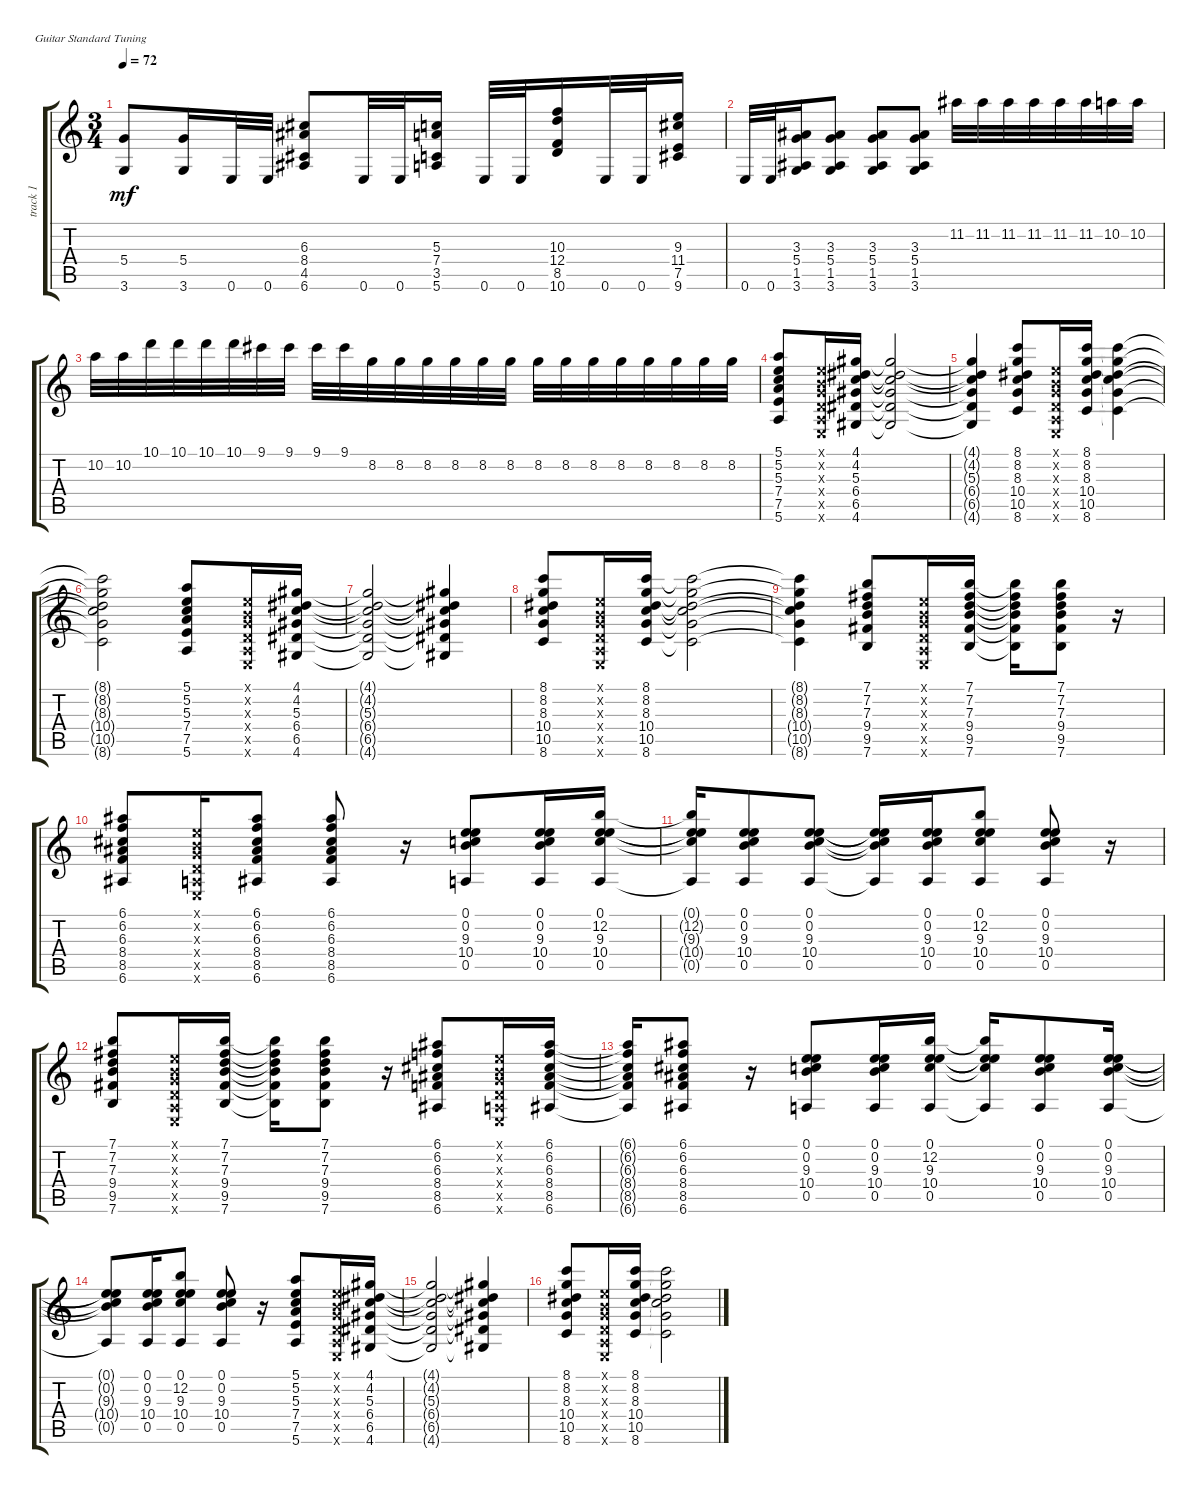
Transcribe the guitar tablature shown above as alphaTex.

\defaultSystemsLayout 4
\track ("SteelGuitar" "track 1") {instrument acousticguitarsteel}
\staff {score tabs}
\tuning (E4 B3 G3 D3 A2 E2)
\ts (3 4)
\tempo 72
\clef g2
\ks c
(3.6 5.4).8{dy mf} (3.6 5.4).16 0.6.32 0.6.32 (6.6 8.4 6.3 4.5).8 0.6.32 0.6.32 (5.6 7.4 3.5 5.3).16 0.6.32 0.6.32 (10.6 12.4 10.3 8.5).16 0.6.32 0.6.32 (9.6 11.4 7.5 9.3).16 |
0.6.32 0.6.32 (3.6 5.4 3.3 1.5).16 (3.6 5.4 3.3 1.5).8 (3.6 5.4 3.3 1.5).8 (3.6 5.4 3.3 1.5).8 11.2.32 11.2.32 11.2.32 11.2.32 11.2.32 11.2.32 10.2.32 10.2.32 |
10.2.32 10.2.32 10.1.32 10.1.32 10.1.32 10.1.32 9.1.32 9.1.32 9.1.32 9.1.32 8.2.32 8.2.32 8.2.32 8.2.32 8.2.32 8.2.32 8.2.32 8.2.32 8.2.32 8.2.32 8.2.32 8.2.32 8.2.32 8.2.32 |
(5.6 7.4 7.5 5.3 5.2 5.1).8 (0.1{x} 0.2{x} 0.3{x} 0.4{x} 0.5{x} 0.6{x}).16 (4.6 6.5 6.4 5.3 4.2 4.1).16 (4.6{t} 6.5{t} 6.4{t} 5.3{t} 4.2{t} 4.1{t}).2 |
(4.6{t} 6.5{t} 6.4{t} 5.3{t} 4.2{t} 4.1{t}).4 (8.1 8.2 8.3 10.4 10.5 8.6).8 (0.6{x} 0.5{x} 0.4{x} 0.3{x} 0.2{x} 0.1{x}).16 (8.6 10.5 10.4 8.3 8.2 8.1).16 (8.1{t} 8.2{t} 8.3{t} 10.4{t} 10.5{t} 8.6{t}).4 |
(8.1{t} 8.2{t} 8.3{t} 10.4{t} 10.5{t} 8.6{t}).2 (5.6 7.4 7.5 5.3 5.2 5.1).8 (0.1{x} 0.2{x} 0.3{x} 0.4{x} 0.5{x} 0.6{x}).16 (4.6 6.5 6.4 5.3 4.2 4.1).16 |
(4.6{t} 6.5{t} 6.4{t} 5.3{t} 4.2{t} 4.1{t}).2 (4.6{t} 6.5{t} 6.4{t} 5.3{t} 4.2{t} 4.1{t}).4 |
(8.1 8.2 8.3 10.4 10.5 8.6).8 (0.6{x} 0.5{x} 0.4{x} 0.3{x} 0.2{x} 0.1{x}).16 (8.6 10.5 10.4 8.3 8.2 8.1).16 (8.1{t} 8.2{t} 8.3{t} 10.4{t} 10.5{t} 8.6{t}).2 |
(8.1{t} 8.2{t} 8.3{t} 10.4{t} 10.5{t} 8.6{t}).4 (7.1 7.2 7.3 9.4 9.5 7.6).8 (0.6{x} 0.5{x} 0.4{x} 0.3{x} 0.2{x} 0.1{x}).16 (7.6 9.5 9.4 7.3 7.2 7.1).16 (7.6{t} 9.5{t} 9.4{t} 7.3{t} 7.2{t} 7.1{t}).16 (7.1 7.2 7.3 9.4 9.5 7.6).8 r.16 |
(6.1 6.2 6.3 8.4 8.5 6.6).8 (0.6{x} 0.5{x} 0.4{x} 0.3{x} 0.2{x} 0.1{x}).16 (6.6 8.5 8.4 6.3 6.2 6.1).8 (6.1 6.2 6.3 8.4 8.5 6.6).8 r.16 (0.5 10.4 9.3 0.2 0.1).8 (0.5 10.4 9.3 0.2 0.1).16 (0.5 10.4 9.3 12.2 0.1).16 |
(0.1{t} 12.2{t} 9.3{t} 10.4{t} 0.5{t}).16 (0.1 0.2 9.3 10.4 0.5).8 (0.5 10.4 9.3 0.2 0.1).8 (0.1{t} 0.2{t} 9.3{t} 10.4{t} 0.5{t}).16 (0.1 0.2 9.3 10.4 0.5).16 (0.1 12.2 9.3 10.4 0.5).8 (0.1 0.2 9.3 10.4 0.5).8 r.16 |
(7.1 7.2 7.3 9.4 9.5 7.6).8 (0.6{x} 0.5{x} 0.4{x} 0.3{x} 0.2{x} 0.1{x}).16 (7.6 9.5 9.4 7.3 7.2 7.1).16 (7.6{t} 9.5{t} 9.4{t} 7.3{t} 7.2{t} 7.1{t}).16 (7.1 7.2 7.3 9.4 9.5 7.6).8 r.16 (6.1 6.2 6.3 8.4 8.5 6.6).8 (0.6{x} 0.5{x} 0.4{x} 0.3{x} 0.2{x} 0.1{x}).16 (6.6 8.5 8.4 6.3 6.2 6.1).16 |
(6.6{t} 8.5{t} 8.4{t} 6.3{t} 6.2{t} 6.1{t}).16 (6.1 6.2 6.3 8.4 8.5 6.6).8 r.16 (0.5 10.4 9.3 0.2 0.1).8 (0.5 10.4 9.3 0.2 0.1).16 (0.5 10.4 9.3 12.2 0.1).16 (0.1{t} 12.2{t} 9.3{t} 10.4{t} 0.5{t}).16 (0.1 0.2 9.3 10.4 0.5).8 (0.5 10.4 9.3 0.2 0.1).16 |
(0.1{t} 0.2{t} 9.3{t} 10.4{t} 0.5{t}).8 (0.1 0.2 9.3 10.4 0.5).16 (0.1 12.2 9.3 10.4 0.5).8 (0.1 0.2 9.3 10.4 0.5).8 r.16 (5.6 7.4 7.5 5.3 5.2 5.1).8 (0.1{x} 0.2{x} 0.3{x} 0.4{x} 0.5{x} 0.6{x}).16 (4.6 6.5 6.4 5.3 4.2 4.1).16 |
(4.6{t} 6.5{t} 6.4{t} 5.3{t} 4.2{t} 4.1{t}).2 (4.6{t} 6.5{t} 6.4{t} 5.3{t} 4.2{t} 4.1{t}).4 |
(8.1 8.2 8.3 10.4 10.5 8.6).8 (0.6{x} 0.5{x} 0.4{x} 0.3{x} 0.2{x} 0.1{x}).16 (8.6 10.5 10.4 8.3 8.2 8.1).16 (8.1{t} 8.2{t} 8.3{t} 10.4{t} 10.5{t} 8.6{t}).2
